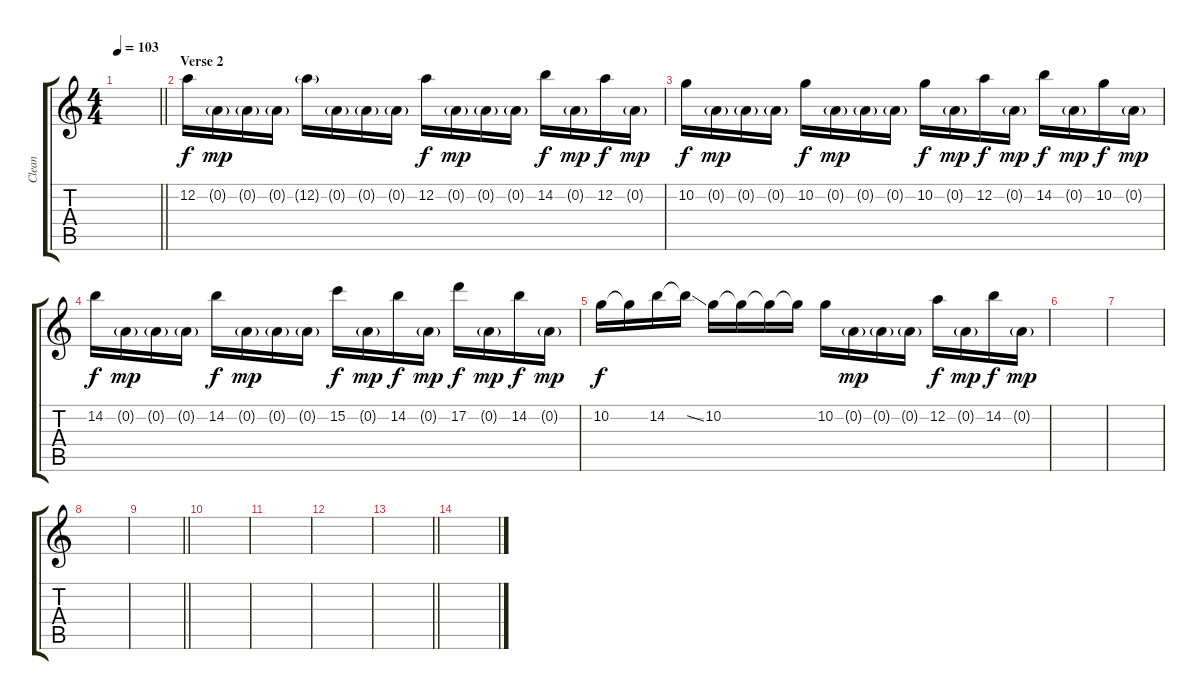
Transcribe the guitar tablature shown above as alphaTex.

\track ("Clean" "Clean") {instrument electricguitarclean}
\staff {score tabs}
\tuning (D4 A3 F3 C3 G2 D2) {hide}
\ts (4 4)
\tempo 103
\clef g2
\barLineRight lightlight
\ks aminor
|
\section ("" "Verse 2")
12.2.16{dy f} 0.2{g}.16{dy mp} 0.2{g}.16 0.2{g}.16 12.2{g}.16 0.2{g}.16 0.2{g}.16 0.2{g}.16 12.2.16{dy f} 0.2{g}.16{dy mp} 0.2{g}.16 0.2{g}.16 14.2.16{dy f} 0.2{g}.16{dy mp} 12.2.16{dy f} 0.2{g}.16{dy mp} |
10.2.16{dy f} 0.2{g}.16{dy mp} 0.2{g}.16 0.2{g}.16 10.2.16{dy f} 0.2{g}.16{dy mp} 0.2{g}.16 0.2{g}.16 10.2.16{dy f} 0.2{g}.16{dy mp} 12.2.16{dy f} 0.2{g}.16{dy mp} 14.2.16{dy f} 0.2{g}.16{dy mp} 10.2.16{dy f} 0.2{g}.16{dy mp} |
14.2.16{dy f} 0.2{g}.16{dy mp} 0.2{g}.16 0.2{g}.16 14.2.16{dy f} 0.2{g}.16{dy mp} 0.2{g}.16 0.2{g}.16 15.2.16{dy f} 0.2{g}.16{dy mp} 14.2.16{dy f} 0.2{g}.16{dy mp} 17.2.16{dy f} 0.2{g}.16{dy mp} 14.2.16{dy f} 0.2{g}.16{dy mp} |
10.2.16{dy f} 10.2{t}.16 14.2.16 14.2{ss t}.16 10.2.16 10.2{t}.16 10.2{t}.16 10.2{t}.16 10.2.16 0.2{g}.16{dy mp} 0.2{g}.16 0.2{g}.16 12.2.16{dy f} 0.2{g}.16{dy mp} 14.2.16{dy f} 0.2{g}.16{dy mp} |
|
|
|
\barLineRight lightlight
|
\section ("" "")
|
|
|
\barLineRight lightlight
|
\section ("" "")
